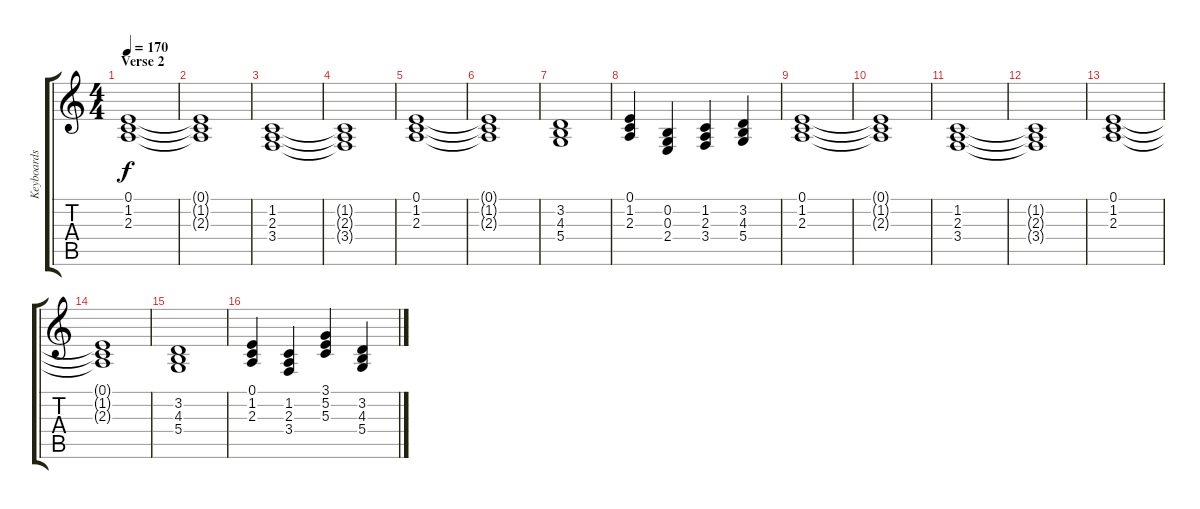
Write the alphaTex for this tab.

\track ("Keyboards" "Keyboards") {instrument tremolostrings}
\staff {score tabs}
\tuning (E4 B3 G3 D3 A2 E2) {hide}
\ts (4 4)
\section ("" "Verse 2")
\tempo 170
\clef g2
\ks c
(0.1 1.2 2.3).1{dy f} |
(0.1{t} 1.2{t} 2.3{t}).1 |
(1.2 2.3 3.4).1 |
(1.2{t} 2.3{t} 3.4{t}).1 |
(0.1 1.2 2.3).1 |
(0.1{t} 1.2{t} 2.3{t}).1 |
(3.2 4.3 5.4).1 |
(0.1 1.2 2.3).4 (0.2 0.3 2.4).4 (1.2 2.3 3.4).4 (3.2 4.3 5.4).4 |
(0.1 1.2 2.3).1 |
(0.1{t} 1.2{t} 2.3{t}).1 |
(1.2 2.3 3.4).1 |
(1.2{t} 2.3{t} 3.4{t}).1 |
(0.1 1.2 2.3).1 |
(0.1{t} 1.2{t} 2.3{t}).1 |
(3.2 4.3 5.4).1 |
(0.1 1.2 2.3).4 (1.2 2.3 3.4).4 (3.1 5.2 5.3).4 (3.2 4.3 5.4).4
